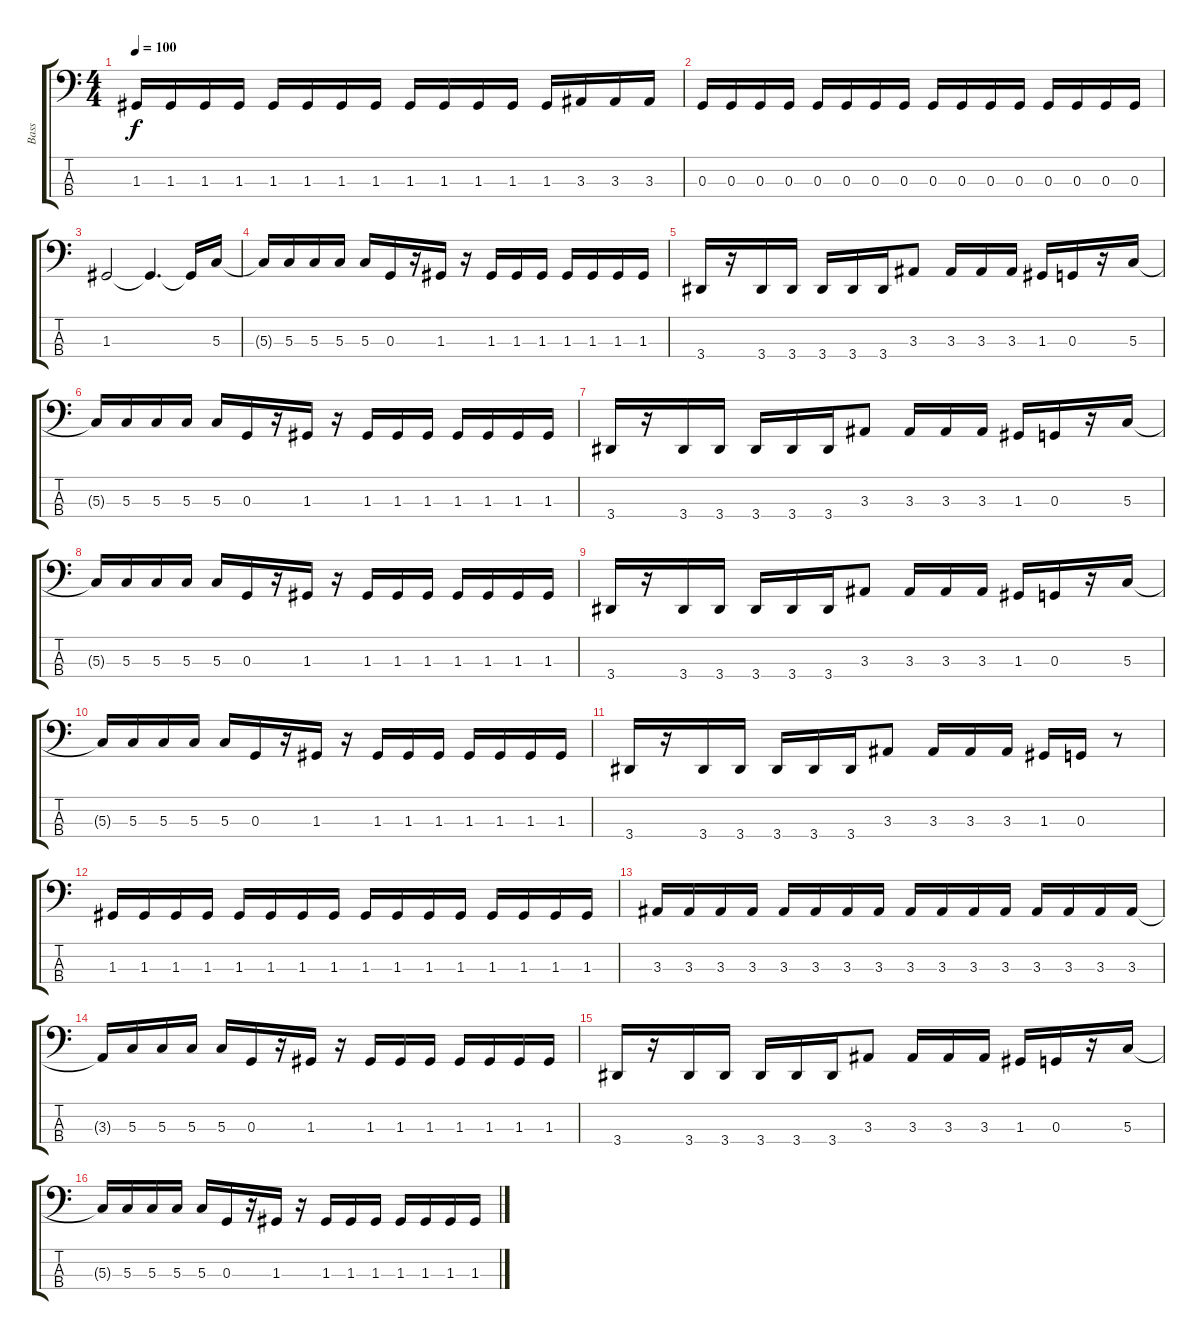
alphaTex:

\track ("Bass" "Bass") {instrument electricbassfinger}
\staff {score tabs}
\tuning (F2 C2 G1 C1) {hide}
\ts (4 4)
\tempo 100
\clef f4
\ks c
1.3.16{dy f} 1.3.16 1.3.16 1.3.16 1.3.16 1.3.16 1.3.16 1.3.16 1.3.16 1.3.16 1.3.16 1.3.16 1.3.16 3.3.16 3.3.16 3.3.16 |
0.3.16 0.3.16 0.3.16 0.3.16 0.3.16 0.3.16 0.3.16 0.3.16 0.3.16 0.3.16 0.3.16 0.3.16 0.3.16 0.3.16 0.3.16 0.3.16 |
1.3.2 1.3{t}.4{d} 1.3{t}.16 5.3.16 |
5.3{t}.16 5.3.16 5.3.16 5.3.16 5.3.16 0.3.16 r.16 1.3.16 r.16 1.3.16 1.3.16 1.3.16 1.3.16 1.3.16 1.3.16 1.3.16 |
3.4.16 r.16 3.4.16 3.4.16 3.4.16 3.4.16 3.4.16 3.3.8 3.3.16 3.3.16 3.3.16 1.3.16 0.3.16 r.16 5.3.16 |
5.3{t}.16 5.3.16 5.3.16 5.3.16 5.3.16 0.3.16 r.16 1.3.16 r.16 1.3.16 1.3.16 1.3.16 1.3.16 1.3.16 1.3.16 1.3.16 |
3.4.16 r.16 3.4.16 3.4.16 3.4.16 3.4.16 3.4.16 3.3.8 3.3.16 3.3.16 3.3.16 1.3.16 0.3.16 r.16 5.3.16 |
5.3{t}.16 5.3.16 5.3.16 5.3.16 5.3.16 0.3.16 r.16 1.3.16 r.16 1.3.16 1.3.16 1.3.16 1.3.16 1.3.16 1.3.16 1.3.16 |
3.4.16 r.16 3.4.16 3.4.16 3.4.16 3.4.16 3.4.16 3.3.8 3.3.16 3.3.16 3.3.16 1.3.16 0.3.16 r.16 5.3.16 |
5.3{t}.16 5.3.16 5.3.16 5.3.16 5.3.16 0.3.16 r.16 1.3.16 r.16 1.3.16 1.3.16 1.3.16 1.3.16 1.3.16 1.3.16 1.3.16 |
3.4.16 r.16 3.4.16 3.4.16 3.4.16 3.4.16 3.4.16 3.3.8 3.3.16 3.3.16 3.3.16 1.3.16 0.3.16 r.8 |
1.3.16 1.3.16 1.3.16 1.3.16 1.3.16 1.3.16 1.3.16 1.3.16 1.3.16 1.3.16 1.3.16 1.3.16 1.3.16 1.3.16 1.3.16 1.3.16 |
3.3.16 3.3.16 3.3.16 3.3.16 3.3.16 3.3.16 3.3.16 3.3.16 3.3.16 3.3.16 3.3.16 3.3.16 3.3.16 3.3.16 3.3.16 3.3.16 |
3.3{t}.16 5.3.16 5.3.16 5.3.16 5.3.16 0.3.16 r.16 1.3.16 r.16 1.3.16 1.3.16 1.3.16 1.3.16 1.3.16 1.3.16 1.3.16 |
3.4.16 r.16 3.4.16 3.4.16 3.4.16 3.4.16 3.4.16 3.3.8 3.3.16 3.3.16 3.3.16 1.3.16 0.3.16 r.16 5.3.16 |
5.3{t}.16 5.3.16 5.3.16 5.3.16 5.3.16 0.3.16 r.16 1.3.16 r.16 1.3.16 1.3.16 1.3.16 1.3.16 1.3.16 1.3.16 1.3.16
